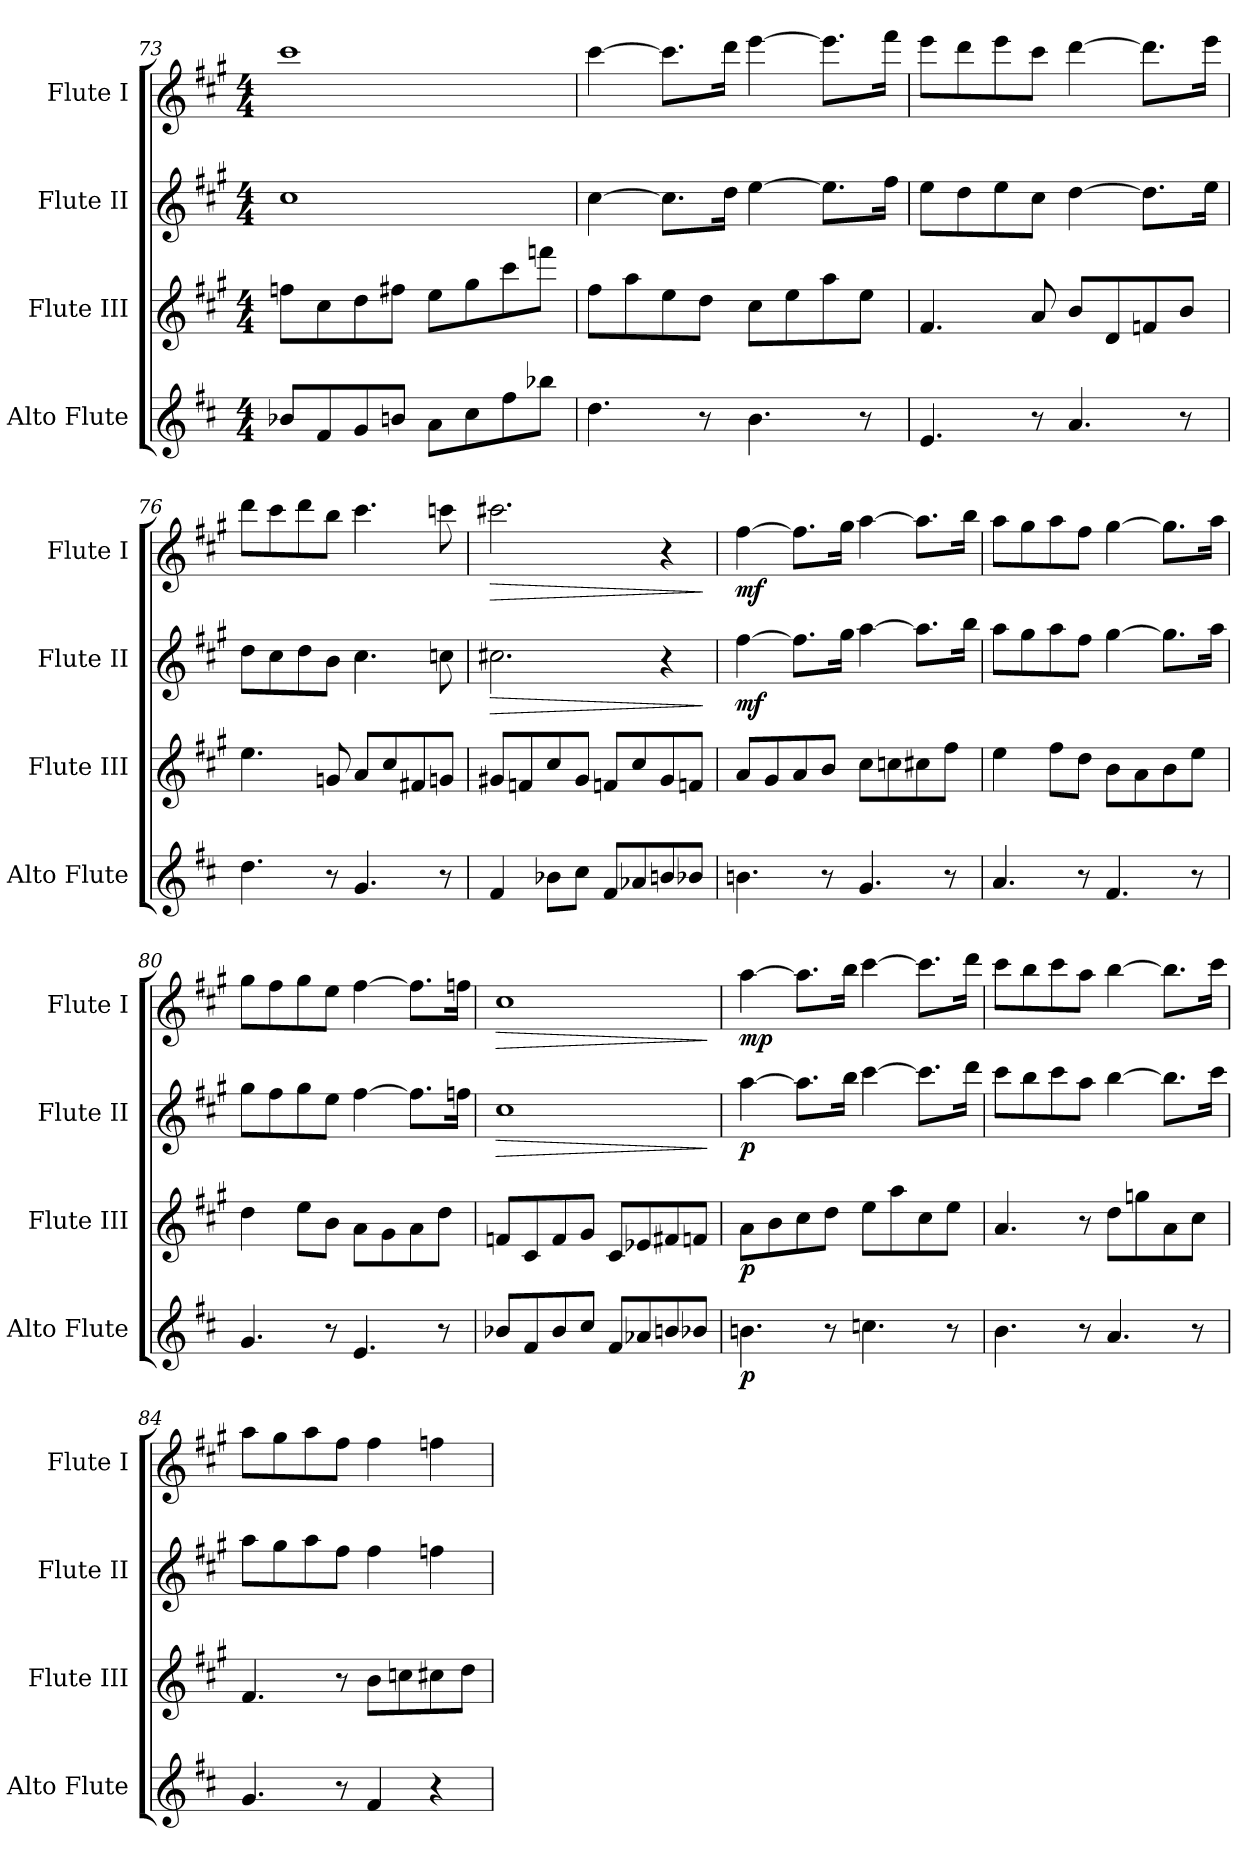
**kern	**dynam	**kern	**dynam	**kern	**dynam	**kern	**dynam
*part4	*part4	*part3	*part3	*part2	*part2	*part1	*part1
*staff4	*staff4	*staff3	*staff3	*staff2	*staff2	*staff1	*staff1
*I"Alto Flute	*	*I"Flute III	*	*I"Flute II	*	*I"Flute I	*
*I'Alto Flute	*	*I'Flute III	*	*I'Flute II	*	*I'Flute I	*
*clefG2	*	*clefG2	*	*clefG2	*	*clefG2	*
*ITrd3c5	*	*	*	*	*	*	*
*k[f#c#g#]	*	*k[f#c#g#]	*	*k[f#c#g#]	*	*k[f#c#g#]	*
*M4/4	*	*M4/4	*	*M4/4	*	*M4/4	*
=73	=73	=73	=73	=73	=73	=73	=73
8fn/L	.	8ffn\L	.	1cc#	.	1ccc#	.
8c#/	.	8cc#\	.	.	.	.	.
8d/	.	8dd\	.	.	.	.	.
8f#X/J	.	8ff#X\J	.	.	.	.	.
8e\L	.	8ee\L	.	.	.	.	.
8g#\	.	8gg#\	.	.	.	.	.
8cc#\	.	8ccc#\	.	.	.	.	.
8ffn\J	.	8fffn\J	.	.	.	.	.
=74	=74	=74	=74	=74	=74	=74	=74
4.a\	.	8ff#\L	.	[4cc#\	.	[4ccc#\	.
.	.	8aa\	.	.	.	.	.
.	.	8ee\	.	8.cc#\L]	.	8.ccc#\L]	.
8r	.	8dd\J	.	.	.	.	.
.	.	.	.	16dd\Jk	.	16ddd\Jk	.
4.f#\	.	8cc#\L	.	[4ee\	.	[4eee\	.
.	.	8ee\	.	.	.	.	.
.	.	8aa\	.	8.ee\L]	.	8.eee\L]	.
8r	.	8ee\J	.	.	.	.	.
.	.	.	.	16ff#\Jk	.	16fff#\Jk	.
=75	=75	=75	=75	=75	=75	=75	=75
4.B/	.	4.f#/	.	8ee\L	.	8eee\L	.
.	.	.	.	8dd\	.	8ddd\	.
.	.	.	.	8ee\	.	8eee\	.
8r	.	8a/	.	8cc#\J	.	8ccc#\J	.
4.e/	.	8b/L	.	[4dd\	.	[4ddd\	.
.	.	8d/	.	.	.	.	.
.	.	8fn/	.	8.dd\L]	.	8.ddd\L]	.
8r	.	8b/J	.	.	.	.	.
.	.	.	.	16ee\Jk	.	16eee\Jk	.
=76	=76	=76	=76	=76	=76	=76	=76
4.a\	.	4.ee\	.	8dd\L	.	8ddd\L	.
.	.	.	.	8cc#\	.	8ccc#\	.
.	.	.	.	8dd\	.	8ddd\	.
8r	.	8gn/	.	8b\J	.	8bb\J	.
4.d/	.	8a/L	.	4.cc#\	.	4.ccc#\	.
.	.	8cc#/	.	.	.	.	.
.	.	8f#X/	.	.	.	.	.
8r	.	8gn/J	.	8ccn\	.	8cccn\	.
=77	=77	=77	=77	=77	=77	=77	=77
!	!	!	!	!	!LO:HP:b	!	!LO:HP:b
4c#/	.	8g#X/L	.	2.cc#X\	>	2.ccc#X\	>
.	.	8fn/	.	.	.	.	.
8fn\L	.	8cc#/	.	.	.	.	.
8g#\J	.	8g#/J	.	.	.	.	.
8c#/L	.	8fn/L	.	.	.	.	.
8e-X/	.	8cc#/	.	.	.	.	.
8f#X/	.	8g#/	.	4r	.	4r	.
8fn/J	.	8fn/J	.	.	.	.	.
.	.	.	.	.	]	.	]
=78	=78	=78	=78	=78	=78	=78	=78
!	!	!	!	!	!LO:DY:b	!	!LO:DY:b
4.f#X\	.	8a/L	.	[4ff#\	mf	[4ff#\	mf
.	.	8g#/	.	.	.	.	.
.	.	8a/	.	8.ff#\L]	.	8.ff#\L]	.
8r	.	8b/J	.	.	.	.	.
.	.	.	.	16gg#\Jk	.	16gg#\Jk	.
4.d/	.	8cc#\L	.	[4aa\	.	[4aa\	.
.	.	8ccn\	.	.	.	.	.
.	.	8cc#X\	.	8.aa\L]	.	8.aa\L]	.
8r	.	8ff#\J	.	.	.	.	.
.	.	.	.	16bb\Jk	.	16bb\Jk	.
=79	=79	=79	=79	=79	=79	=79	=79
4.e/	.	4ee\	.	8aa\L	.	8aa\L	.
.	.	.	.	8gg#\	.	8gg#\	.
.	.	8ff#\L	.	8aa\	.	8aa\	.
8r	.	8dd\J	.	8ff#\J	.	8ff#\J	.
4.c#/	.	8b\L	.	[4gg#\	.	[4gg#\	.
.	.	8a\	.	.	.	.	.
.	.	8b\	.	8.gg#\L]	.	8.gg#\L]	.
8r	.	8ee\J	.	.	.	.	.
.	.	.	.	16aa\Jk	.	16aa\Jk	.
=80	=80	=80	=80	=80	=80	=80	=80
4.d/	.	4dd\	.	8gg#\L	.	8gg#\L	.
.	.	.	.	8ff#\	.	8ff#\	.
.	.	8ee\L	.	8gg#\	.	8gg#\	.
8r	.	8b\J	.	8ee\J	.	8ee\J	.
4.B/	.	8a\L	.	[4ff#\	.	[4ff#\	.
.	.	8g#\	.	.	.	.	.
.	.	8a\	.	8.ff#\L]	.	8.ff#\L]	.
8r	.	8dd\J	.	.	.	.	.
.	.	.	.	16ffn\Jk	.	16ffn\Jk	.
=81	=81	=81	=81	=81	=81	=81	=81
!	!	!	!	!	!LO:HP:b	!	!LO:HP:b
8fn/L	.	8fn/L	.	1cc#	>	1cc#	>
8c#/	.	8c#/	.	.	.	.	.
8f/	.	8f/	.	.	.	.	.
8g#/J	.	8g#/J	.	.	.	.	.
8c#/L	.	8c#/L	.	.	.	.	.
8e-X/	.	8e-X/	.	.	.	.	.
8f#X/	.	8f#X/	.	.	.	.	.
8fn/J	.	8fn/J	.	.	.	.	.
.	.	.	.	.	]	.	]
=82	=82	=82	=82	=82	=82	=82	=82
!	!LO:DY:b	!	!LO:DY:b	!	!LO:DY:b	!	!LO:DY:b
4.f#X\	p	8a\L	p	[4aa\	p	[4aa\	mp
.	.	8b\	.	.	.	.	.
.	.	8cc#\	.	8.aa\L]	.	8.aa\L]	.
8r	.	8dd\J	.	.	.	.	.
.	.	.	.	16bb\Jk	.	16bb\Jk	.
4.gn\	.	8ee\L	.	[4ccc#\	.	[4ccc#\	.
.	.	8aa\	.	.	.	.	.
.	.	8cc#\	.	8.ccc#\L]	.	8.ccc#\L]	.
8r	.	8ee\J	.	.	.	.	.
.	.	.	.	16ddd\Jk	.	16ddd\Jk	.
=83	=83	=83	=83	=83	=83	=83	=83
4.f#\	.	4.a/	.	8ccc#\L	.	8ccc#\L	.
.	.	.	.	8bb\	.	8bb\	.
.	.	.	.	8ccc#\	.	8ccc#\	.
8r	.	8r	.	8aa\J	.	8aa\J	.
4.e/	.	8dd\L	.	[4bb\	.	[4bb\	.
.	.	8ggn\	.	.	.	.	.
.	.	8a\	.	8.bb\L]	.	8.bb\L]	.
8r	.	8cc#\J	.	.	.	.	.
.	.	.	.	16ccc#\Jk	.	16ccc#\Jk	.
=84	=84	=84	=84	=84	=84	=84	=84
4.d/	.	4.f#/	.	8aa\L	.	8aa\L	.
.	.	.	.	8gg#\	.	8gg#\	.
.	.	.	.	8aa\	.	8aa\	.
8r	.	8r	.	8ff#\J	.	8ff#\J	.
4c#/	.	8b\L	.	4ff#\	.	4ff#\	.
.	.	8ccn\	.	.	.	.	.
4r	.	8cc#X\	.	4ffn\	.	4ffn\	.
.	.	8dd\J	.	.	.	.	.
=	=	=	=	=	=	=	=
*-	*-	*-	*-	*-	*-	*-	*-
